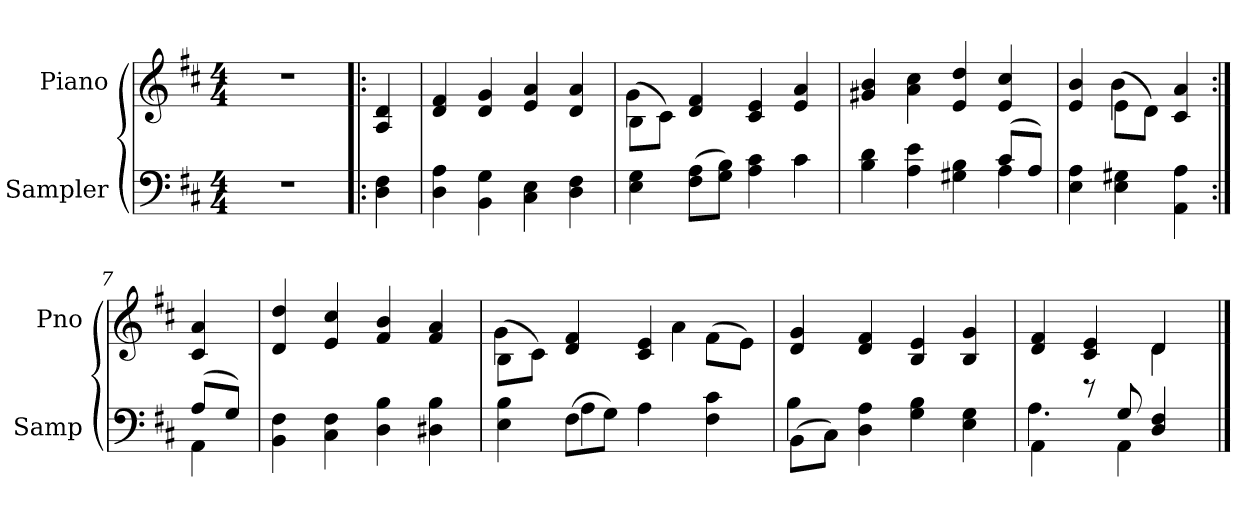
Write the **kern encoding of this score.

**kern	**kern
*part2	*part1
*staff2	*staff1
*I"Sampler	*I"Piano
*I'Samp	*I'Pno
*clefF4	*clefG2
*k[f#c#]	*k[f#c#]
*D:	*D:
*M4/4	*M4/4
=1	=1
1r	1r
=2!|:	=2!|:
4D\ 4F#\	4A 4d
=3	=3
4D\ 4A\	4d 4f#
4BB\ 4G\	4d 4g
4C#\ 4E\	4e 4a
4D\ 4F#\	4d 4a
=4	=4
*^	*^
4E\ 4G\	2.ryy	(8B\L	4g
.	.	8c#\J)	.
(8F#\ 8A\L	.	4d/ 4f#/	2.ryy
8G\ 8B\J)	.	.	.
4A 4c#	.	4c#/ 4e/	.
4c#\	4c#	4e/ 4a/	.
*	*	*v	*v
=5	=5	=5
4B 4d	2.ryy	4g#X/ 4b/
4A 4e	.	4a 4cc#
4G#X 4B	.	4e 4dd
(8c#/L	4A	4e/ 4cc#/
8A/J)	.	.
*v	*v	*
=6	=6
*	*^
4E\ 4A\	4e/ 4b/	4ryy
4E\ 4G#X\	(8e\L	4b
.	8d\J)	.
4AA\ 4A\	4c#/ 4a/	4ryy
*	*v	*v
=7:|!	=7:|!
*^	*
(8A/L	4AA	4c# 4a
8G/J)	.	.
*v	*v	*
=8	=8
4BB 4F#	4d 4dd
4C# 4F#	4e 4cc#
4D 4B	4f# 4b
4D#X 4B	4f# 4a
=9	=9
*^	*^
4E 4B	4ryy	(8B\L	4g
.	.	8c#\J)	.
(8F#\L	4A	4d 4f#	4.ryy
8G\J)	.	.	.
4A	2ryy	4c# 4e	.
.	.	.	4a
4F# 4c#	.	(8f#\L	.
.	.	8e\J)	8ryy
*	*	*v	*v
=10	=10	=10
(8BB\L	4B	4d 4g
8C#\J)	.	.
4D 4A	2.ryy	4d 4f#
4G 4B	.	4B 4e
4E 4G	.	4B 4g
=11	=11	=11
*	*	*^
4AA\	4.A	4d 4f#	2ryy
8r	.	4c# 4e	.
8G/	4AA	.	.
4D 4F#	.	4d/	4d
.	8ryy	.	.
*v	*v	*	*
*	*v	*v
==	==
*-	*-
